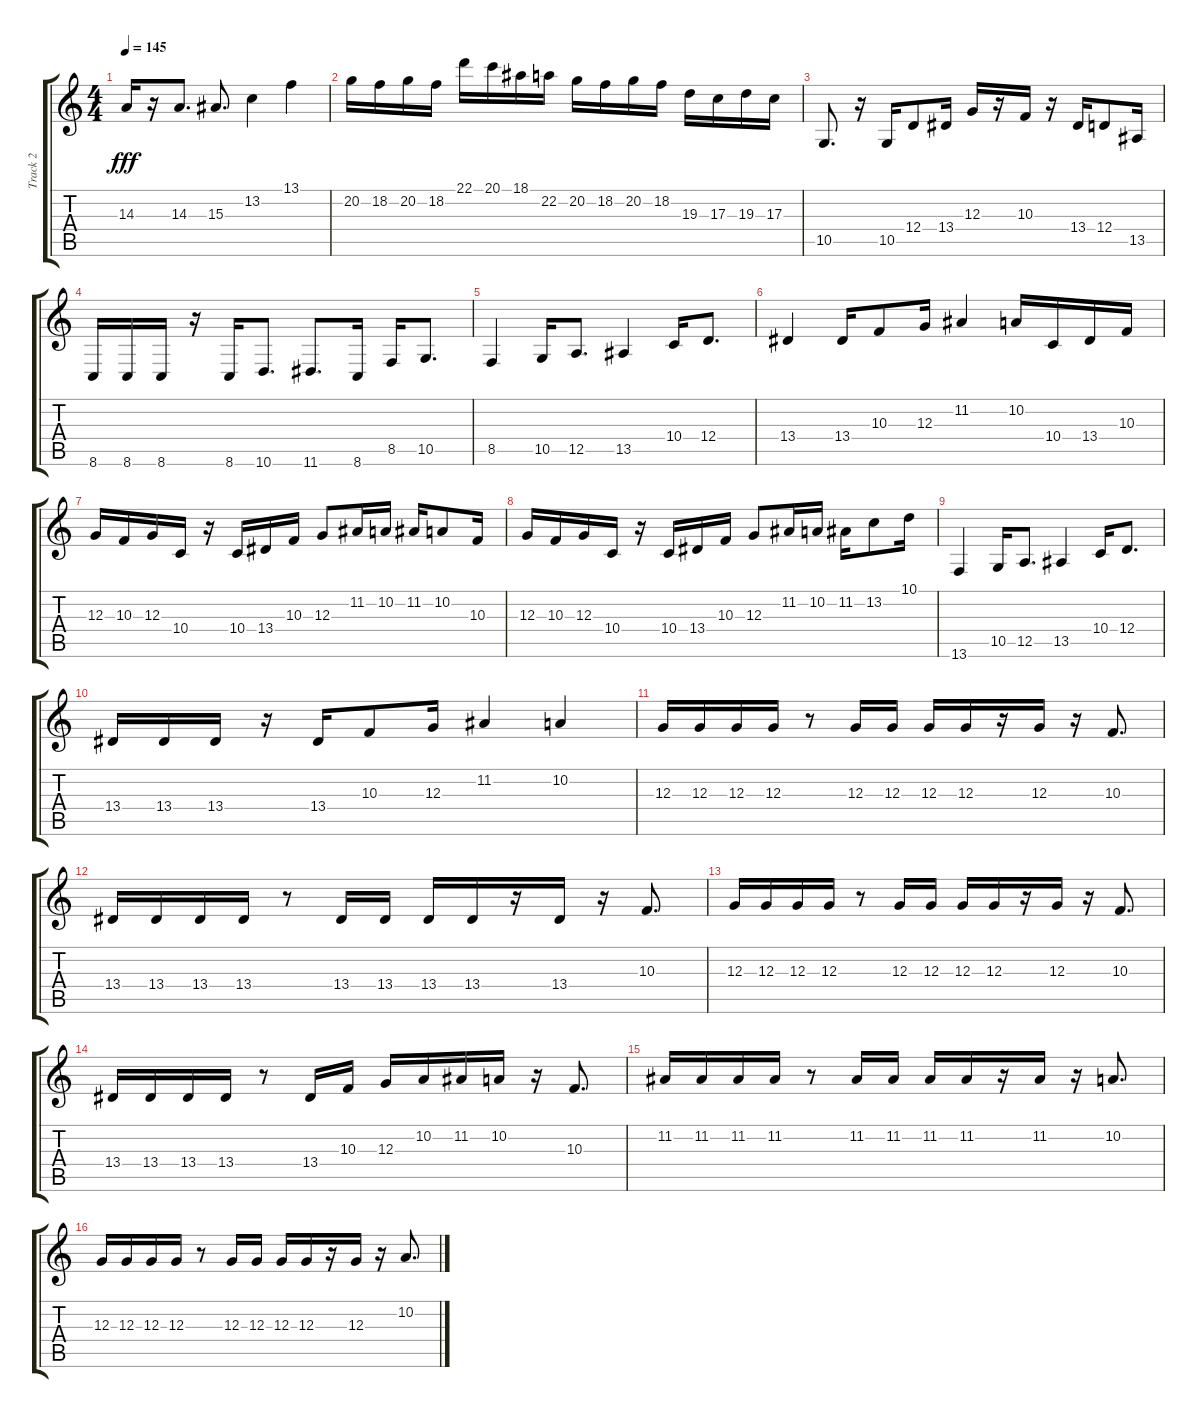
\track ("Track 2" "Track 2") {instrument lead2sawtooth}
\staff {score tabs}
\tuning (E4 B3 G3 D3 A2 E2) {hide}
\ts (4 4)
\tempo 145
\clef g2
\ks c
14.3.16{dy fff} r.16 14.3.8{d} 15.3.8{d} 13.2.4 13.1.4 |
20.2.16 18.2.16 20.2.16 18.2.16 22.1.16 20.1.16 18.1.16 22.2.16 20.2.16 18.2.16 20.2.16 18.2.16 19.3.16 17.3.16 19.3.16 17.3.16 |
10.5.8{d} r.16 10.5.16 12.4.8 13.4.16 12.3.16 r.16 10.3.16 r.16 13.4.16 12.4.8 13.5.16 |
8.6.16 8.6.16 8.6.16 r.16 8.6.16 10.6.8{d} 11.6.8{d} 8.6.16 8.5.16 10.5.8{d} |
8.5.4 10.5.16 12.5.8{d} 13.5.4 10.4.16 12.4.8{d} |
13.4.4 13.4.16 10.3.8 12.3.16 11.2.4 10.2.16 10.4.16 13.4.16 10.3.16 |
12.3.16 10.3.16 12.3.16 10.4.16 r.16 10.4.16 13.4.16 10.3.16 12.3.8 11.2.16 10.2.16 11.2.16 10.2.8 10.3.16 |
12.3.16 10.3.16 12.3.16 10.4.16 r.16 10.4.16 13.4.16 10.3.16 12.3.8 11.2.16 10.2.16 11.2.16 13.2.8 10.1.16 |
13.6.4 10.5.16 12.5.8{d} 13.5.4 10.4.16 12.4.8{d} |
13.4.16 13.4.16 13.4.16 r.16 13.4.16 10.3.8 12.3.16 11.2.4 10.2.4 |
12.3.16 12.3.16 12.3.16 12.3.16 r.8 12.3.16 12.3.16 12.3.16 12.3.16 r.16 12.3.16 r.16 10.3.8{d} |
13.4.16 13.4.16 13.4.16 13.4.16 r.8 13.4.16 13.4.16 13.4.16 13.4.16 r.16 13.4.16 r.16 10.3.8{d} |
12.3.16 12.3.16 12.3.16 12.3.16 r.8 12.3.16 12.3.16 12.3.16 12.3.16 r.16 12.3.16 r.16 10.3.8{d} |
13.4.16 13.4.16 13.4.16 13.4.16 r.8 13.4.16 10.3.16 12.3.16 10.2.16 11.2.16 10.2.16 r.16 10.3.8{d} |
11.2.16 11.2.16 11.2.16 11.2.16 r.8 11.2.16 11.2.16 11.2.16 11.2.16 r.16 11.2.16 r.16 10.2.8{d} |
12.3.16 12.3.16 12.3.16 12.3.16 r.8 12.3.16 12.3.16 12.3.16 12.3.16 r.16 12.3.16 r.16 10.2.8{d}
